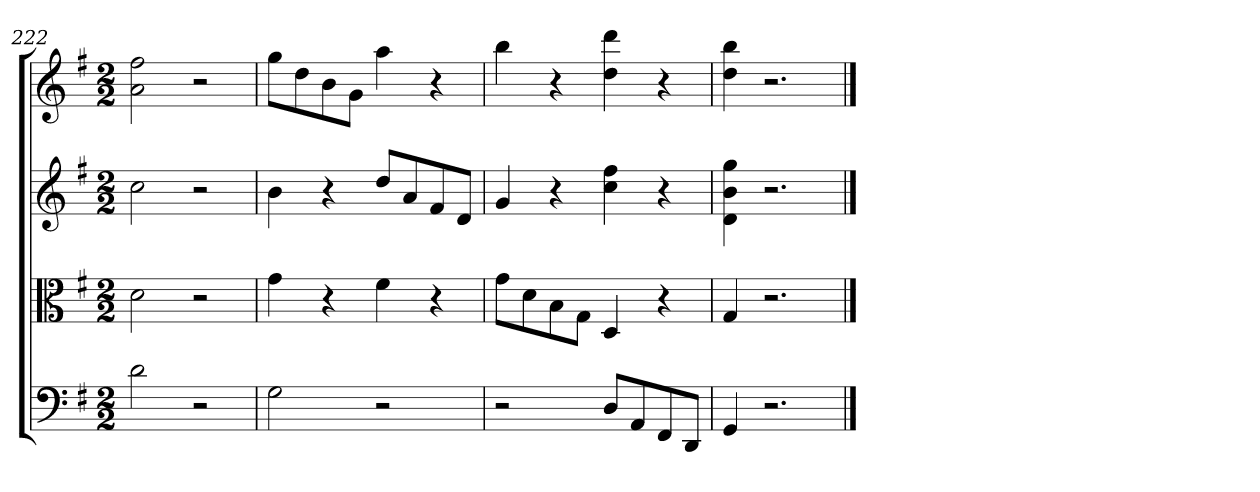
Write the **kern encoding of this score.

**kern	**kern	**kern	**kern
*part4	*part3	*part2	*part1
*staff4	*staff3	*staff2	*staff1
*clefF4	*clefC3	*	*
*k[f#]	*k[f#]	*k[f#]	*k[f#]
*G:	*G:	*G:	*G:
*M2/2	*M2/2	*M2/2	*M2/2
=222	=222	=222	=222
2d	2d	2cc	2a 2ff#
2r	2r	2r	2r
=223	=223	=223	=223
2G	4g	4b	8ggL
.	.	.	8dd
.	4r	4r	8b
.	.	.	8gJ
2r	4f#	8ddL	4aa
.	.	8a	.
.	4r	8f#	4r
.	.	8dJ	.
=224	=224	=224	=224
2r	8g\L	4g	4bb
.	8d\	.	.
.	8B\	4r	4r
.	8G\J	.	.
8D/L	4D	4cc 4ff#	4dd 4ddd
8AA/	.	.	.
8FF#/	4r	4r	4r
8DD/J	.	.	.
=225	=225	=225	=225
4GG	4G	4d 4b 4gg	4dd 4bb
2.r	2.r	2.r	2.r
==	==	==	==
*-	*-	*-	*-
